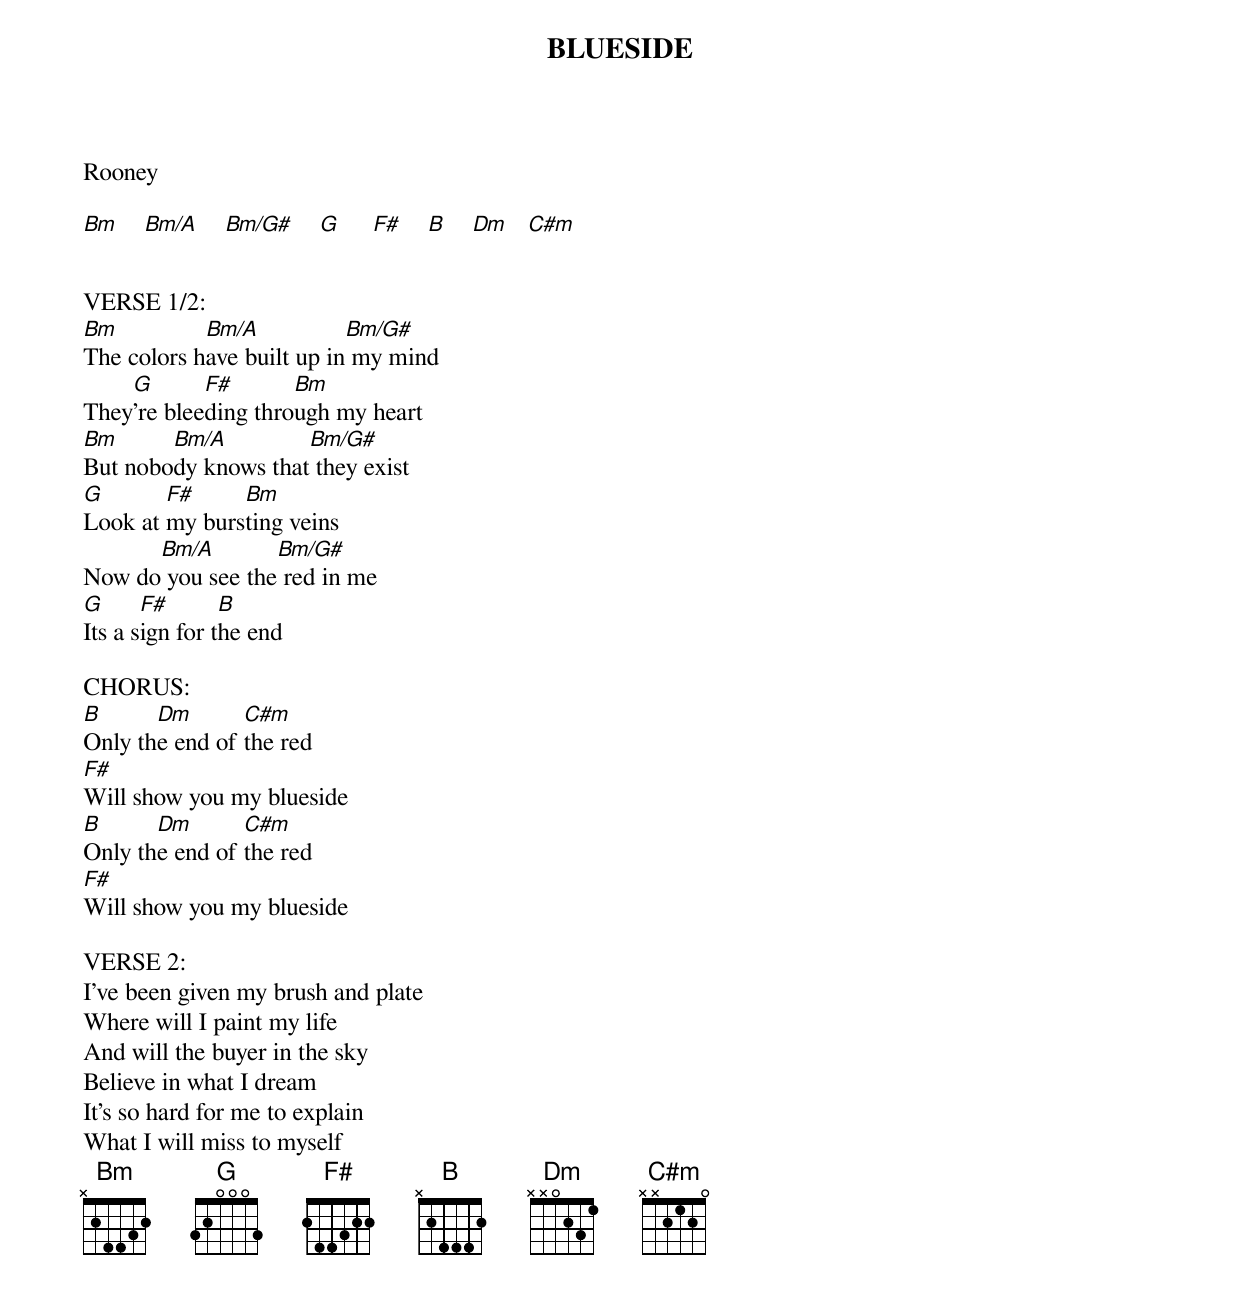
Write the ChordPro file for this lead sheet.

{title:BLUESIDE}
Rooney

[Bm]    [Bm/A]    [Bm/G#]    [G]     [F#]    [B]    [Dm]   [C#m]


VERSE 1/2:
[Bm]The colors h[Bm/A]ave built up in[Bm/G#] my mind
They[G]’re blee[F#]ding thro[Bm]ugh my heart
[Bm]But nobo[Bm/A]dy knows that[Bm/G#] they exist
[G]Look at [F#]my burs[Bm]ting veins
Now do[Bm/A] you see the[Bm/G#] red in me
[G]Its a s[F#]ign for t[B]he end

CHORUS:
[B]Only th[Dm]e end of [C#m]the red
[F#]Will show you my blueside
[B]Only th[Dm]e end of [C#m]the red
[F#]Will show you my blueside

VERSE 2:
I’ve been given my brush and plate
Where will I paint my life
And will the buyer in the sky
Believe in what I dream
It’s so hard for me to explain
What I will miss to myself
